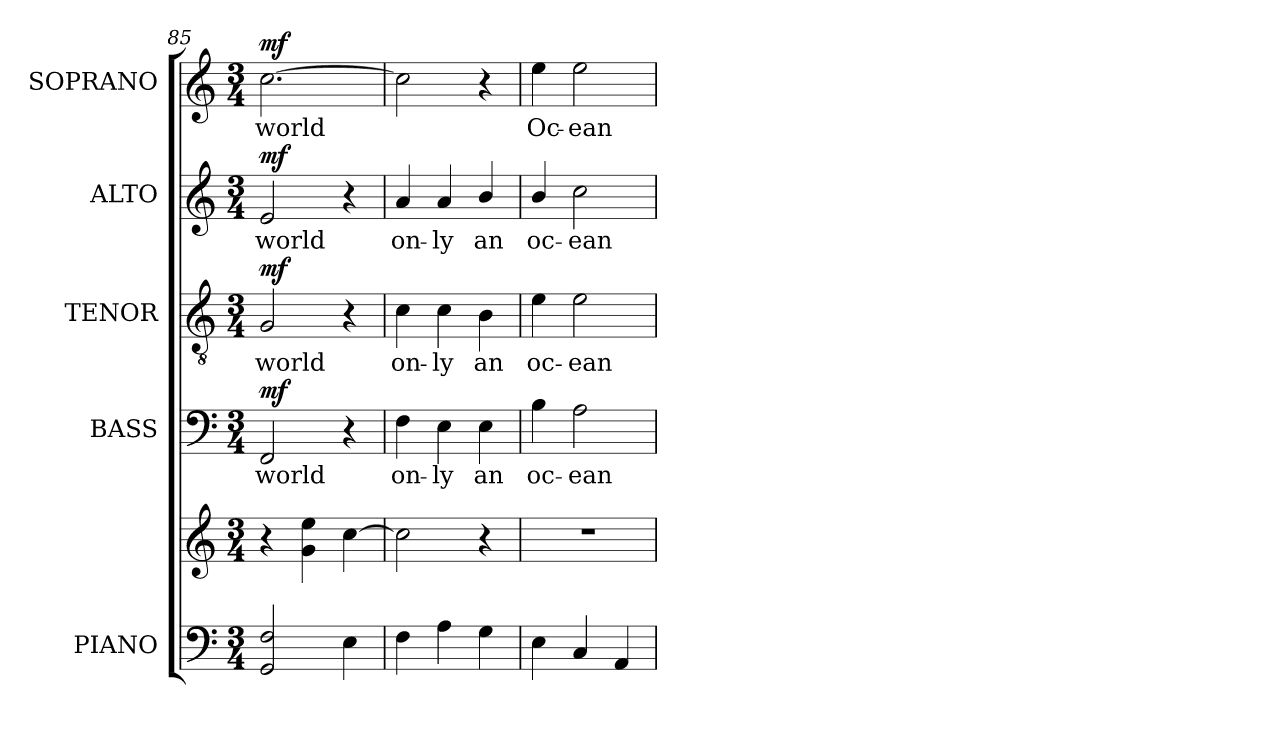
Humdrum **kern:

**kern	**kern	**kern	**text	**dynam	**kern	**text	**dynam	**kern	**text	**dynam	**kern	**text	**dynam
*part5	*part5	*part4	*part4	*part4	*part3	*part3	*part3	*part2	*part2	*part2	*part1	*part1	*part1
*staff6	*staff5	*staff4	*staff4	*staff4	*staff3	*staff3	*staff3	*staff2	*staff2	*staff2	*staff1	*staff1	*staff1
*I"PIANO	*	*I"BASS	*	*	*I"TENOR	*	*	*I"ALTO	*	*	*I"SOPRANO	*	*
*I'PNO.	*	*I'B.	*	*	*I'T.	*	*	*I'A.	*	*	*I'S.	*	*
*clefF4	*clefG2	*clefF4	*	*	*clefGv2	*	*	*clefG2	*	*	*clefG2	*	*
*	*	*	*	*	*ITrd7c12	*	*	*	*	*	*	*	*
*k[]	*k[]	*k[]	*	*	*k[]	*	*	*k[]	*	*	*k[]	*	*
*C:	*C:	*C:	*	*	*C:	*	*	*C:	*	*	*C:	*	*
*M3/4	*M3/4	*M3/4	*	*	*M3/4	*	*	*M3/4	*	*	*M3/4	*	*
=85	=85	=85	=85	=85	=85	=85	=85	=85	=85	=85	=85	=85	=85
!	!	!	!LO:LY:b:color=#000000	!	!	!	!	!	!	!	!	!	!
!	!	!	!	!	!	!LO:LY:b:color=#000000	!	!	!	!	!	!	!
!	!	!	!	!	!	!	!	!	!LO:LY:b:color=#000000	!	!	!	!
!	!	!	!	!	!	!	!	!	!	!	!	!LO:LY:b:color=#000000	!
2GGi/ 2Fi	4r	2FFi/	world	mf	2GGi/	world	mf	2ei/	world	mf	[2.cci\	world	mf
.	4gi\ 4eei	.	.	.	.	.	.	.	.	.	.	.	.
4Ei\	[4cci\	4r	.	.	4r	.	.	4r	.	.	.	.	.
=86	=86	=86	=86	=86	=86	=86	=86	=86	=86	=86	=86	=86	=86
!	!	!	!LO:LY:b:color=#000000	!	!	!	!	!	!	!	!	!	!
!	!	!	!	!	!	!LO:LY:b:color=#000000	!	!	!	!	!	!	!
!	!	!	!	!	!	!	!	!	!LO:LY:b:color=#000000	!	!	!	!
4Fi\	2cci\]	4Fi\	on-	.	4Ci\	on-	.	4ai/	on-	.	2cci\]	.	.
!	!	!	!LO:LY:b:color=#000000	!	!	!	!	!	!	!	!	!	!
!	!	!	!	!	!	!LO:LY:b:color=#000000	!	!	!	!	!	!	!
!	!	!	!	!	!	!	!	!	!LO:LY:b:color=#000000	!	!	!	!
4Ai\	.	4Ei\	-ly	.	4Ci\	-ly	.	4ai/	-ly	.	.	.	.
!	!	!	!LO:LY:b:color=#000000	!	!	!	!	!	!	!	!	!	!
!	!	!	!	!	!	!LO:LY:b:color=#000000	!	!	!	!	!	!	!
!	!	!	!	!	!	!	!	!	!LO:LY:b:color=#000000	!	!	!	!
4Gi\	4r	4Ei\	an	.	4BBi\	an	.	4bi/	an	.	4r	.	.
=87	=87	=87	=87	=87	=87	=87	=87	=87	=87	=87	=87	=87	=87
!	!LO:N:vis=1	!	!	!	!	!	!	!	!	!	!	!	!
!	!	!	!LO:LY:b:color=#000000	!	!	!	!	!	!	!	!	!	!
!	!	!	!	!	!	!LO:LY:b:color=#000000	!	!	!	!	!	!	!
!	!	!	!	!	!	!	!	!	!LO:LY:b:color=#000000	!	!	!	!
!	!	!	!	!	!	!	!	!	!	!	!	!LO:LY:b:color=#000000	!
4Ei\	2.r	4Bi\	oc-	.	4Ei\	oc-	.	4bi/	oc-	.	4eei\	Oc-	.
!	!	!	!LO:LY:b:color=#000000	!	!	!	!	!	!	!	!	!	!
!	!	!	!	!	!	!LO:LY:b:color=#000000	!	!	!	!	!	!	!
!	!	!	!	!	!	!	!	!	!LO:LY:b:color=#000000	!	!	!	!
!	!	!	!	!	!	!	!	!	!	!	!	!LO:LY:b:color=#000000	!
4Ci/	.	2Ai\	-ean	.	2Ei\	-ean	.	2cci\	-ean	.	2eei\	-ean	.
4AAi/	.	.	.	.	.	.	.	.	.	.	.	.	.
=	=	=	=	=	=	=	=	=	=	=	=	=	=
*-	*-	*-	*-	*-	*-	*-	*-	*-	*-	*-	*-	*-	*-
